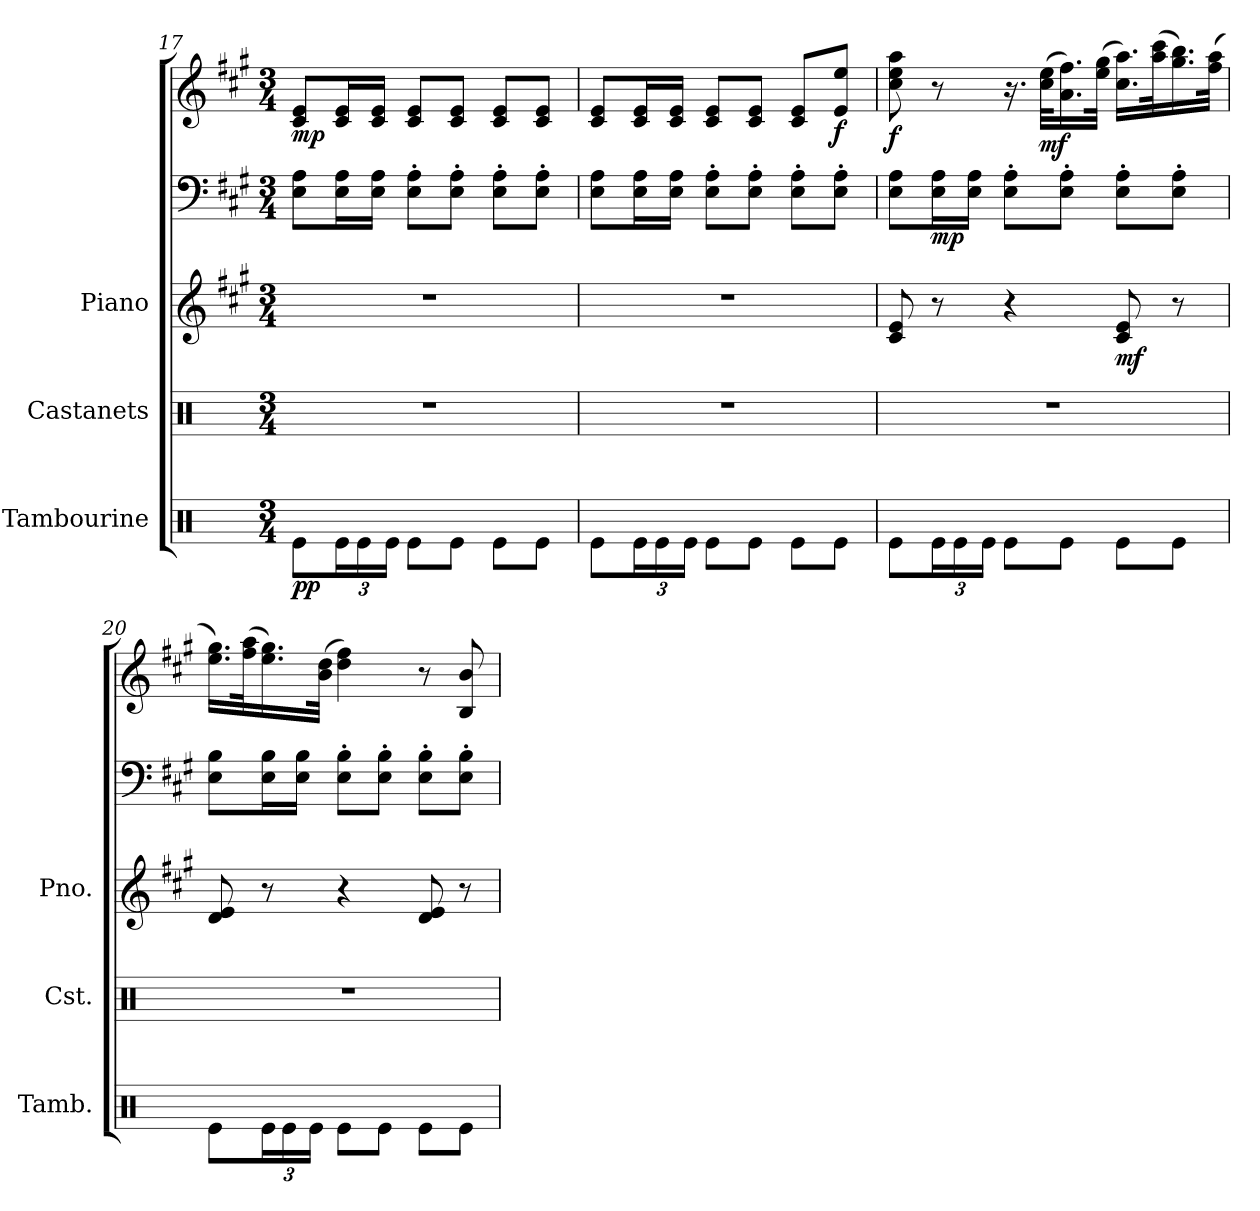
**kern	**dynam	**kern	**kern	**kern	**kern	**dynam
*part3	*part3	*part2	*part1	*part1	*part1	*part1
*staff5	*staff5	*staff4	*staff3	*staff2	*staff1	*staff1/2/3
*I"Tambourine	*	*I"Castanets	*I"Piano	*	*	*
*I'Tamb.	*	*I'Cst.	*I'Pno.	*	*	*
*clefX	*	*clefX	*clefG2	*clefF4	*clefG2	*
*k[]	*	*k[]	*k[f#c#g#]	*k[f#c#g#]	*k[f#c#g#]	*
*M3/4	*	*M3/4	*M3/4	*M3/4	*M3/4	*
=17	=17	=17	=17	=17	=17	=17
!	!LO:DY:b	!	!	!	!	!LO:DY:b
8Re\L	pp	2.r	2.r	8E\ 8A\L	8c#/ 8e/L	mp
*Xbrackettup	*	*	*	*	*	*
24Re\L	.	.	.	16E\ 16A\L	16c#/ 16e/L	.
24Re\	.	.	.	.	.	.
.	.	.	.	16E\ 16A\JJ	16c#/ 16e/JJ	.
24Re\JJ	.	.	.	.	.	.
8Re\L	.	.	.	8E\' 8A\'L	8c#/ 8e/L	.
8Re\J	.	.	.	8E\' 8A\'J	8c#/ 8e/J	.
8Re\L	.	.	.	8E\' 8A\'L	8c#/ 8e/L	.
8Re\J	.	.	.	8E\' 8A\'J	8c#/ 8e/J	.
=18	=18	=18	=18	=18	=18	=18
8Re\L	.	2.r	2.r	8E\ 8A\L	8c#/ 8e/L	.
24Re\L	.	.	.	16E\ 16A\L	16c#/ 16e/L	.
24Re\	.	.	.	.	.	.
.	.	.	.	16E\ 16A\JJ	16c#/ 16e/JJ	.
24Re\JJ	.	.	.	.	.	.
8Re\L	.	.	.	8E\' 8A\'L	8c#/ 8e/L	.
8Re\J	.	.	.	8E\' 8A\'J	8c#/ 8e/J	.
8Re\L	.	.	.	8E\' 8A\'L	8c#/ 8e/L	.
!	!	!	!	!	!	!LO:DY:b
8Re\J	.	.	.	8E\' 8A\'J	8e/ 8ee/J	f
!!LO:LB:g=z
=19	=19	=19	=19	=19	=19	=19
!	!	!	!	!	!	!LO:DY:b
8Re\L	.	2.r	8c#/ 8e/	8E\ 8A\L	8cc#\ 8ee\ 8aa\	f
!	!	!	!	!	!	!LO:DY:b=2
24Re\L	.	.	8r	16E\ 16A\L	8r	mp
24Re\	.	.	.	.	.	.
.	.	.	.	16E\ 16A\JJ	.	.
24Re\JJ	.	.	.	.	.	.
8Re\L	.	.	4r	8E\' 8A\'L	16.r	.
!	!	!	!	!	!	!LO:DY:b
.	.	.	.	.	(>32cc#\ 32ee\KLL	mf
8Re\J	.	.	.	8E\' 8A\'J	16.a\ 16.ff#\)	.
.	.	.	.	.	(>32ee\ 32gg#\JJk	.
!	!	!	!	!	!	!LO:DY:b=3
8Re\L	.	.	8c#/ 8e/	8E\' 8A\'L	16.cc#\ 16.aa\LL)	mf
.	.	.	.	.	(>32aa\ 32ccc#\K	.
8Re\J	.	.	8r	8E\' 8A\'J	16.gg#\ 16.bb\)	.
.	.	.	.	.	(>32ff#\ 32aa\JJk	.
=20	=20	=20	=20	=20	=20	=20
8Re\L	.	2.r	8d/ 8e/	8E\ 8B\L	16.ee\ 16.gg#\LL)	.
.	.	.	.	.	(>32ff#\ 32aa\K	.
24Re\L	.	.	8r	16E\ 16B\L	16.ee\ 16.gg#\)	.
24Re\	.	.	.	.	.	.
.	.	.	.	16E\ 16B\JJ	.	.
24Re\JJ	.	.	.	.	.	.
.	.	.	.	.	(>32b\ 32dd\JJk	.
8Re\L	.	.	4r	8E\' 8B\'L	4dd\ 4ff#\)	.
8Re\J	.	.	.	8E\' 8B\'J	.	.
8Re\L	.	.	8d/ 8e/	8E\' 8B\'L	8r	.
8Re\J	.	.	8r	8E\' 8B\'J	8B/ 8b/	.
=	=	=	=	=	=	=
*-	*-	*-	*-	*-	*-	*-
